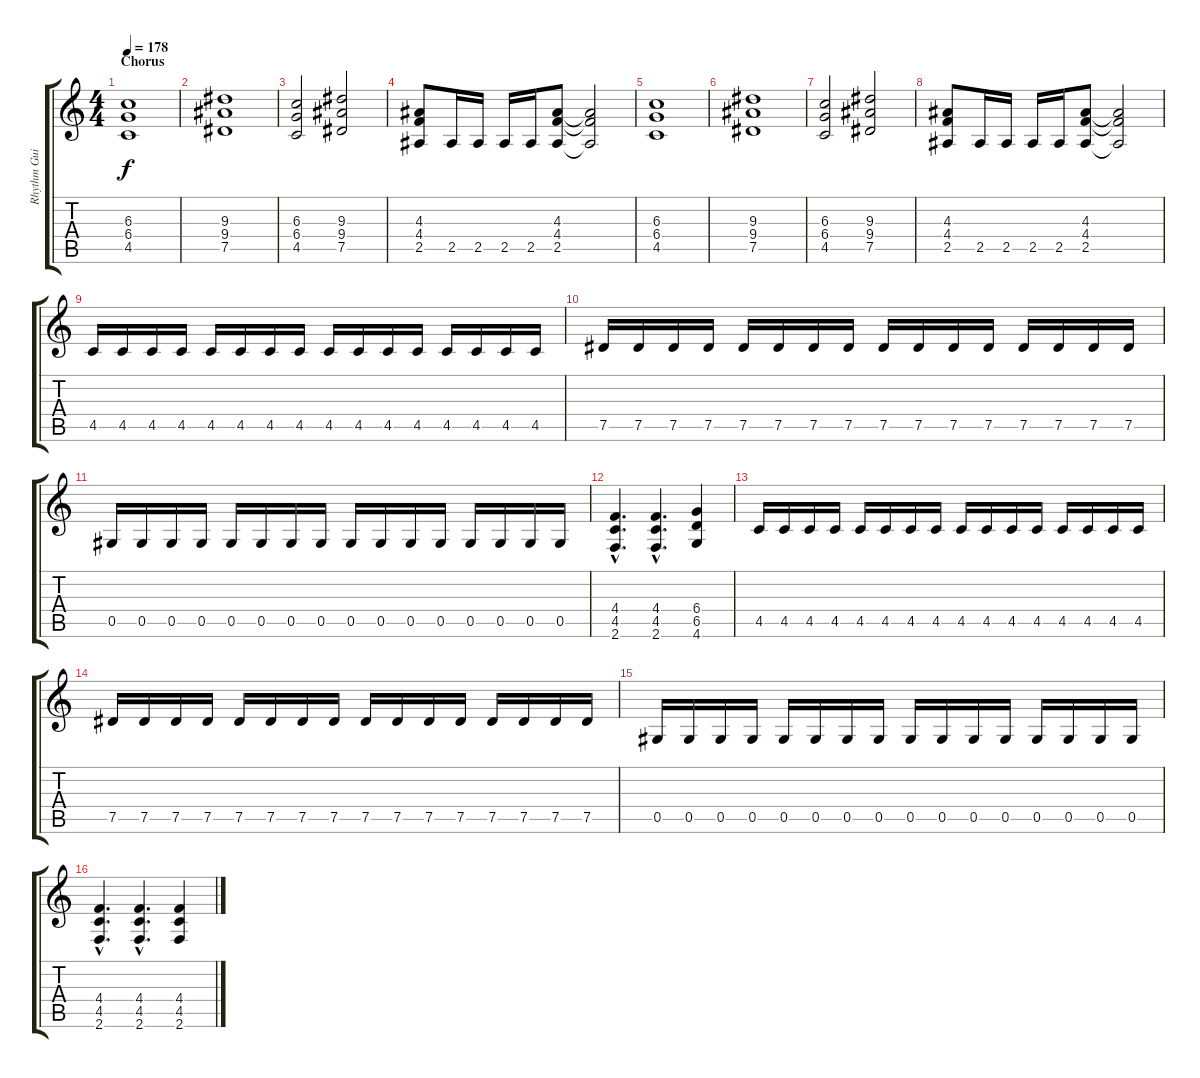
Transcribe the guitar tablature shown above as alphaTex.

\track ("Rhythm Guitar 1 - Kai Hansen" "Rhythm Gui") {instrument distortionguitar}
\staff {score tabs}
\tuning (Eb4 Bb3 Gb3 Db3 Ab2 Eb2) {hide}
\ts (4 4)
\section ("" "Chorus")
\tempo 178
\clef g2
\ks c
(6.3{t} 6.4{t} 4.5{t}).1{dy f} |
(9.3 9.4 7.5).1 |
(6.3 6.4 4.5).2 (9.3 9.4 7.5).2 |
(4.3 4.4 2.5).8 2.5.16 2.5.16 2.5.16 2.5.16 (4.3 4.4 2.5).8 (4.3{t} 4.4{t} 2.5{t}).2 |
(6.3 6.4 4.5).1 |
(9.3 9.4 7.5).1 |
(6.3 6.4 4.5).2 (9.3 9.4 7.5).2 |
(4.3 4.4 2.5).8 2.5.16 2.5.16 2.5.16 2.5.16 (4.3 4.4 2.5).8 (4.3{t} 4.4{t} 2.5{t}).2 |
4.5.16 4.5.16 4.5.16 4.5.16 4.5.16 4.5.16 4.5.16 4.5.16 4.5.16 4.5.16 4.5.16 4.5.16 4.5.16 4.5.16 4.5.16 4.5.16 |
7.5.16 7.5.16 7.5.16 7.5.16 7.5.16 7.5.16 7.5.16 7.5.16 7.5.16 7.5.16 7.5.16 7.5.16 7.5.16 7.5.16 7.5.16 7.5.16 |
0.5.16 0.5.16 0.5.16 0.5.16 0.5.16 0.5.16 0.5.16 0.5.16 0.5.16 0.5.16 0.5.16 0.5.16 0.5.16 0.5.16 0.5.16 0.5.16 |
(4.4{hac} 4.5{hac} 2.6{hac}).4{d} (4.4{hac} 4.5{hac} 2.6{hac}).4{d} (6.4 6.5 4.6).4 |
4.5.16 4.5.16 4.5.16 4.5.16 4.5.16 4.5.16 4.5.16 4.5.16 4.5.16 4.5.16 4.5.16 4.5.16 4.5.16 4.5.16 4.5.16 4.5.16 |
7.5.16 7.5.16 7.5.16 7.5.16 7.5.16 7.5.16 7.5.16 7.5.16 7.5.16 7.5.16 7.5.16 7.5.16 7.5.16 7.5.16 7.5.16 7.5.16 |
0.5.16 0.5.16 0.5.16 0.5.16 0.5.16 0.5.16 0.5.16 0.5.16 0.5.16 0.5.16 0.5.16 0.5.16 0.5.16 0.5.16 0.5.16 0.5.16 |
(4.4{hac} 4.5{hac} 2.6{hac}).4{d} (4.4{hac} 4.5{hac} 2.6{hac}).4{d} (4.4 4.5 2.6).4
